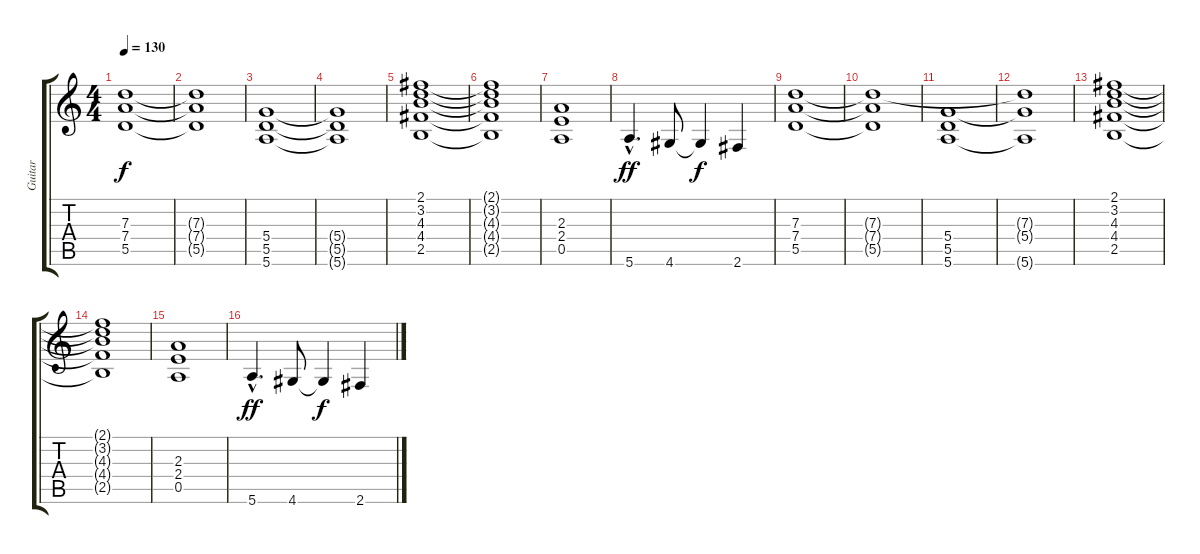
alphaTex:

\track ("Guitar" "Guitar") {instrument distortionguitar}
\staff {score tabs}
\tuning (E4 B3 G3 D3 A2 E2) {hide}
\ts (4 4)
\tempo 130
\clef g2
\ks c
(7.3 7.4 5.5).1{dy f} |
(7.3{t} 7.4{t} 5.5{t}).1 |
(5.4 5.5 5.6).1 |
(5.4{t} 5.5{t} 5.6{t}).1 |
(2.1 3.2 4.3 4.4 2.5).1 |
(2.1{t} 3.2{t} 4.3{t} 4.4{t} 2.5{t}).1 |
(2.3 2.4 0.5).1 |
5.6{hac}.4{d dy ff} 4.6.8 4.6{t}.4{dy f} 2.6.4 |
(7.3 7.4 5.5).1 |
(7.3{t} 7.4{t} 5.5{t}).1 |
(5.4 5.5 5.6).1 |
(7.3{t} 5.4{t} 5.6{t}).1 |
(2.1 3.2 4.3 4.4 2.5).1 |
(2.1{t} 3.2{t} 4.3{t} 4.4{t} 2.5{t}).1 |
(2.3 2.4 0.5).1 |
5.6{hac}.4{d dy ff} 4.6.8 4.6{t}.4{dy f} 2.6.4
